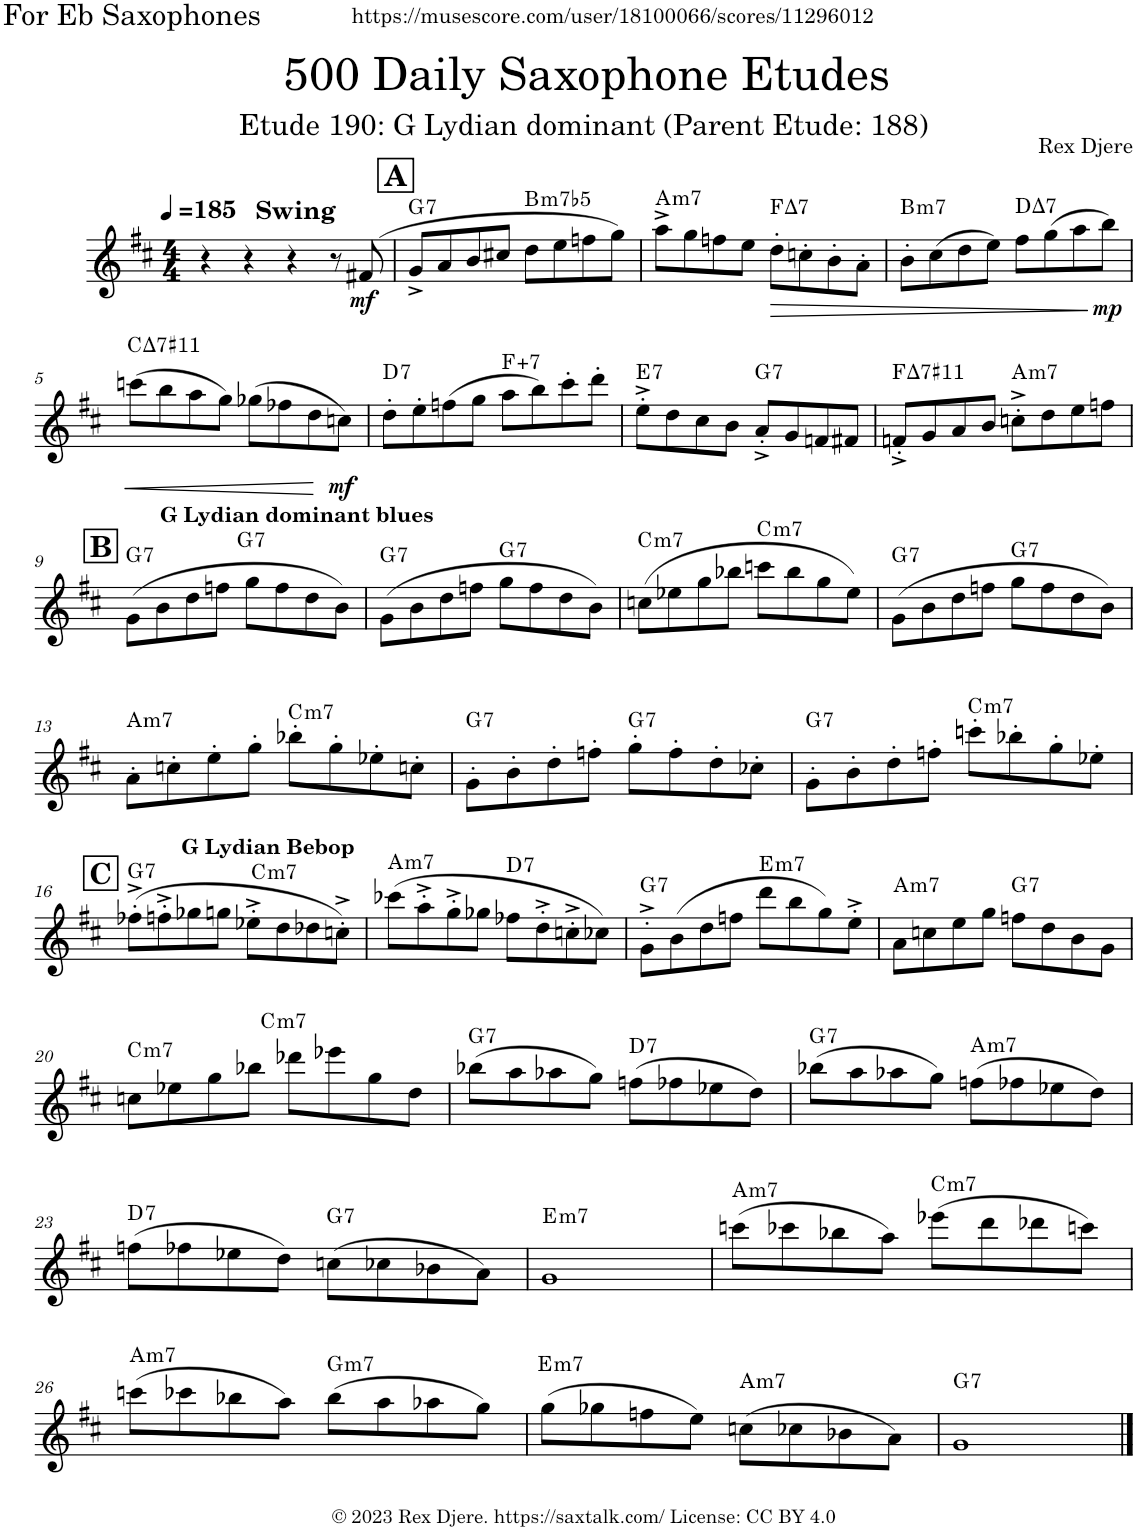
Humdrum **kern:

**kern	**dynam	**harte
*part1	*part1	*part1
*staff1	*staff1	*
*I"Alto Saxophone	*	*
*I'A. Sax.	*	*
*clefG2	*	*
*Trd5c9	*	*
*k[f#c#]	*	*
*M4/4	*	*
*MM185	*	*
=1	=1	=1
!LO:TX:a:B:t=Swing	!	!
4r	.	.
4r	.	.
4r	.	.
8r	.	.
!	!LO:DY:b	!
(8f#X/	mf	.
!!LO:REH:place=s1:a:B:cj:fs=14:t=A
=2	=2	=2
!	!	!LO:H:kt=7
8g^/L	.	G:7
8a/	.	.
8b/	.	.
8cc#X/J	.	.
!	!	!LO:H:kt=m7b5
8dd\L	.	B:hdim7
8ee\	.	.
8ffn\	.	.
8gg\J)	.	.
=3	=3	=3
!	!	!LO:H:kt=m7
8aa^\L	.	A:min7
8gg\	.	.
8ffn\	.	.
8ee\J	.	.
!	!LO:HP:b	!LO:H:kt=7
8dd'\L	>	F:maj7
8ccn'\	.	.
8b'\	.	.
8a'\J	.	.
=4	=4	=4
!	!	!LO:H:kt=m7
8b'\L	.	B:min7
(8cc#\	.	.
8dd\	.	.
8ee\J)	.	.
!	!	!LO:H:kt=7
8ff#\L	.	D:maj7
(8gg\	.	.
8aa\	.	.
!	!LO:DY:n=1:b	!
8bb\J)	] mp	.
!!LO:LB:g=z
=5	=5	=5
!	!LO:HP:b	!LO:H:kt=7
(8cccn\L	<	C:maj7(#11)
8bb\	.	.
8aa\	.	.
8gg\J)	.	.
(8gg-X\L	.	.
8ff-X\	.	.
8dd\	.	.
!	!LO:DY:n=1:b	!
8ccn\J)	[ mf	.
=6	=6	=6
!	!	!LO:H:kt=7
8dd'\L	.	D:7
8ee'\	.	.
(8ffn\	.	.
8gg\J	.	.
!	!	!LO:H:kt=7
8aa\L	.	F:aug(b7)
8bb\)	.	.
8ccc#'\	.	.
8ddd'\J	.	.
=7	=7	=7
!	!	!LO:H:kt=7
8ee'^\L	.	E:7
8dd\	.	.
8cc#\	.	.
8b\J	.	.
!	!	!LO:H:kt=7
8a'^/L	.	G:7
8g/	.	.
8fn/	.	.
8f#X/J	.	.
=8	=8	=8
!	!	!LO:H:kt=7
8fn'^/L	.	F:maj7(#11)
8g/	.	.
8a/	.	.
8b/J	.	.
!	!	!LO:H:kt=m7
8ccn'^\L	.	A:min7
8dd\	.	.
8ee\	.	.
8ffn\J	.	.
!!LO:LB:g=z
!!LO:REH:place=s1:a:B:cj:fs=14:t=B
=9	=9	=9
!LO:TX:a:B:t=G Lydian dominant blues	!	!LO:H:kt=7
(8g\L	.	G:7
8b\	.	.
8dd\	.	.
8ffn\J	.	.
!	!	!LO:H:kt=7
8gg\L	.	G:7
8ff\	.	.
8dd\	.	.
8b\J)	.	.
=10	=10	=10
!	!	!LO:H:kt=7
(8g\L	.	G:7
8b\	.	.
8dd\	.	.
8ffn\J	.	.
!	!	!LO:H:kt=7
8gg\L	.	G:7
8ff\	.	.
8dd\	.	.
8b\J)	.	.
=11	=11	=11
!	!	!LO:H:kt=m7
(8ccn\L	.	C:min7
8ee-X\	.	.
8gg\	.	.
8bb-X\J	.	.
!	!	!LO:H:kt=m7
8cccn\L	.	C:min7
8bb-\	.	.
8gg\	.	.
8ee-\J)	.	.
=12	=12	=12
!	!	!LO:H:kt=7
(8g\L	.	G:7
8b\	.	.
8dd\	.	.
8ffn\J	.	.
!	!	!LO:H:kt=7
8gg\L	.	G:7
8ff\	.	.
8dd\	.	.
8b\J)	.	.
!!LO:LB:g=z
=13	=13	=13
!	!	!LO:H:kt=m7
8a'\L	.	A:min7
8ccn'\	.	.
8ee'\	.	.
8gg'\J	.	.
!	!	!LO:H:kt=m7
8bb-X'\L	.	C:min7
8gg'\	.	.
8ee-X'\	.	.
8ccn'\J	.	.
=14	=14	=14
!	!	!LO:H:kt=7
8g'\L	.	G:7
8b'\	.	.
8dd'\	.	.
8ffn'\J	.	.
!	!	!LO:H:kt=7
8gg'\L	.	G:7
8ff'\	.	.
8dd'\	.	.
8cc-X'\J	.	.
=15	=15	=15
!	!	!LO:H:kt=7
8g'\L	.	G:7
8b'\	.	.
8dd'\	.	.
8ffn'\J	.	.
!	!	!LO:H:kt=m7
8cccn'\L	.	C:min7
8bb-X'\	.	.
8gg'\	.	.
8ee-X'\J	.	.
!!LO:LB:g=z
!!LO:REH:place=s1:a:B:cj:fs=14:t=C
=16	=16	=16
!LO:TX:a:B:t=G Lydian Bebop	!	!LO:H:kt=7
(8ff-X'^\L	.	G:7
8ffn'^\	.	.
8gg-X\	.	.
8ggn\J	.	.
!	!	!LO:H:kt=m7
8ee-X'^\L	.	C:min7
8dd\	.	.
8dd-X\	.	.
8ccn'^\J)	.	.
=17	=17	=17
!	!	!LO:H:kt=m7
(8ccc-X\L	.	A:min7
8aa'^\	.	.
8gg'^\	.	.
8gg-X\J	.	.
!	!	!LO:H:kt=7
8ff-X\L	.	D:7
8dd'^\	.	.
8ccn'^\	.	.
8cc-X\J)	.	.
=18	=18	=18
!	!	!LO:H:kt=7
8g'^\L	.	G:7
(8b\	.	.
8dd\	.	.
8ffn\J	.	.
!	!	!LO:H:kt=m7
8ddd\L	.	E:min7
8bb\	.	.
8gg\)	.	.
8ee'^\J	.	.
=19	=19	=19
!	!	!LO:H:kt=m7
8a\L	.	A:min7
8ccn\	.	.
8ee\	.	.
8gg\J	.	.
!	!	!LO:H:kt=7
8ffn\L	.	G:7
8dd\	.	.
8b\	.	.
8g\J	.	.
!!LO:LB:g=z
=20	=20	=20
!	!	!LO:H:kt=m7
8ccn\L	.	C:min7
8ee-X\	.	.
8gg\	.	.
!	!	!LO:H:kt=m7
8bb-X\J	.	C:min7
8ddd-X\L	.	.
8eee-X\	.	.
8gg\	.	.
8dd\J	.	.
=21	=21	=21
!	!	!LO:H:kt=7
(8bb-X\L	.	G:7
8aa\	.	.
8aa-X\	.	.
8gg\J)	.	.
!	!	!LO:H:kt=7
(8ffn\L	.	D:7
8ff-X\	.	.
8ee-X\	.	.
8dd\J)	.	.
=22	=22	=22
!	!	!LO:H:kt=7
(8bb-X\L	.	G:7
8aa\	.	.
8aa-X\	.	.
8gg\J)	.	.
!	!	!LO:H:kt=m7
(8ffn\L	.	A:min7
8ff-X\	.	.
8ee-X\	.	.
8dd\J)	.	.
!!LO:LB:g=z
=23	=23	=23
!	!	!LO:H:kt=7
(8ffn\L	.	D:7
8ff-X\	.	.
8ee-X\	.	.
8dd\J)	.	.
!	!	!LO:H:kt=7
(8ccn\L	.	G:7
8cc-X\	.	.
8b-X\	.	.
8a\J)	.	.
=24	=24	=24
!	!	!LO:H:kt=m7
1g	.	E:min7
=25	=25	=25
!	!	!LO:H:kt=m7
(8cccn\L	.	A:min7
8ccc-X\	.	.
8bb-X\	.	.
8aa\J)	.	.
!	!	!LO:H:kt=m7
(8eee-X\L	.	C:min7
8ddd\	.	.
8ddd-X\	.	.
8cccn\J)	.	.
!!LO:LB:g=z
=26	=26	=26
!	!	!LO:H:kt=m7
(8cccn\L	.	A:min7
8ccc-X\	.	.
8bb-X\	.	.
8aa\J)	.	.
!	!	!LO:H:kt=m7
(8bb-\L	.	G:min7
8aa\	.	.
8aa-X\	.	.
8gg\J)	.	.
=27	=27	=27
!	!	!LO:H:kt=m7
(8gg\L	.	E:min7
8gg-X\	.	.
8ffn\	.	.
8ee\J)	.	.
!	!	!LO:H:kt=m7
(8ccn\L	.	A:min7
8cc-X\	.	.
8b-X\	.	.
8a\J)	.	.
=28	=28	=28
!	!	!LO:H:kt=7
1g	.	G:7
==	==	==
*-	*-	*-
